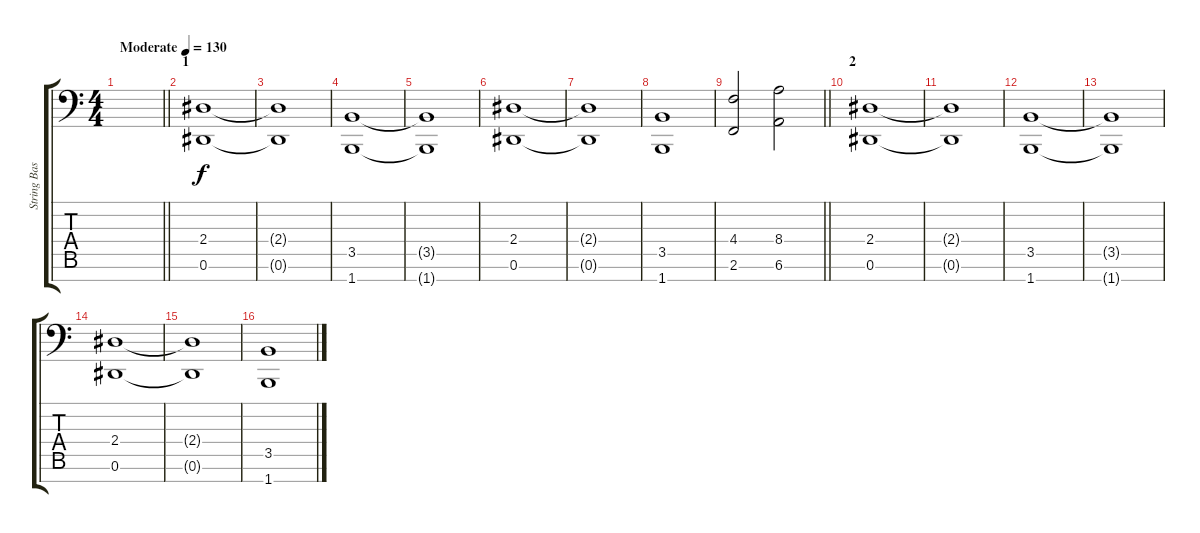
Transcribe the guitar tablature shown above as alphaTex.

\track ("String Bass" "String Bas") {instrument stringensemble1}
\staff {score tabs}
\tuning (Eb4 Bb3 Gb3 Db3 Ab2 Eb2 Bb1) {hide}
\ts (4 4)
\tempo (130 "Moderate")
\clef f4
\barLineRight lightlight
\ks c
|
\section ("" "1")
(2.4 0.6).1 |
(2.4{t} 0.6{t}).1 |
(3.5 1.7).1 |
(3.5{t} 1.7{t}).1 |
(2.4 0.6).1 |
(2.4{t} 0.6{t}).1 |
(3.5 1.7).1 |
\barLineRight lightlight
(4.4 2.6).2 (8.4 6.6).2 |
\section ("" "2")
(2.4 0.6).1 |
(2.4{t} 0.6{t}).1 |
(3.5 1.7).1 |
(3.5{t} 1.7{t}).1 |
(2.4 0.6).1 |
(2.4{t} 0.6{t}).1 |
(3.5 1.7).1
